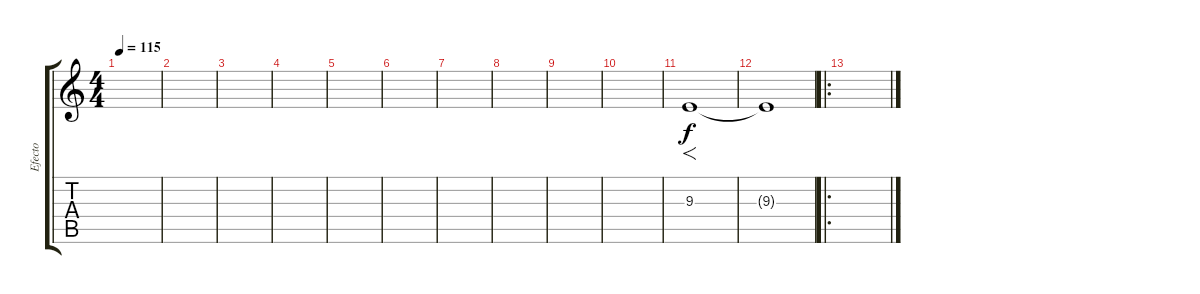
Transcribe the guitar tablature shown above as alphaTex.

\track ("Efecto" "Efecto") {instrument fx6goblins}
\staff {score tabs}
\tuning (E4 B3 G3 D3 A2 E2) {hide}
\ts (4 4)
\tempo 115
\clef g2
\ks c
|
|
|
|
|
|
|
|
|
|
9.3.1{f} |
9.3{t}.1 |
\ro
